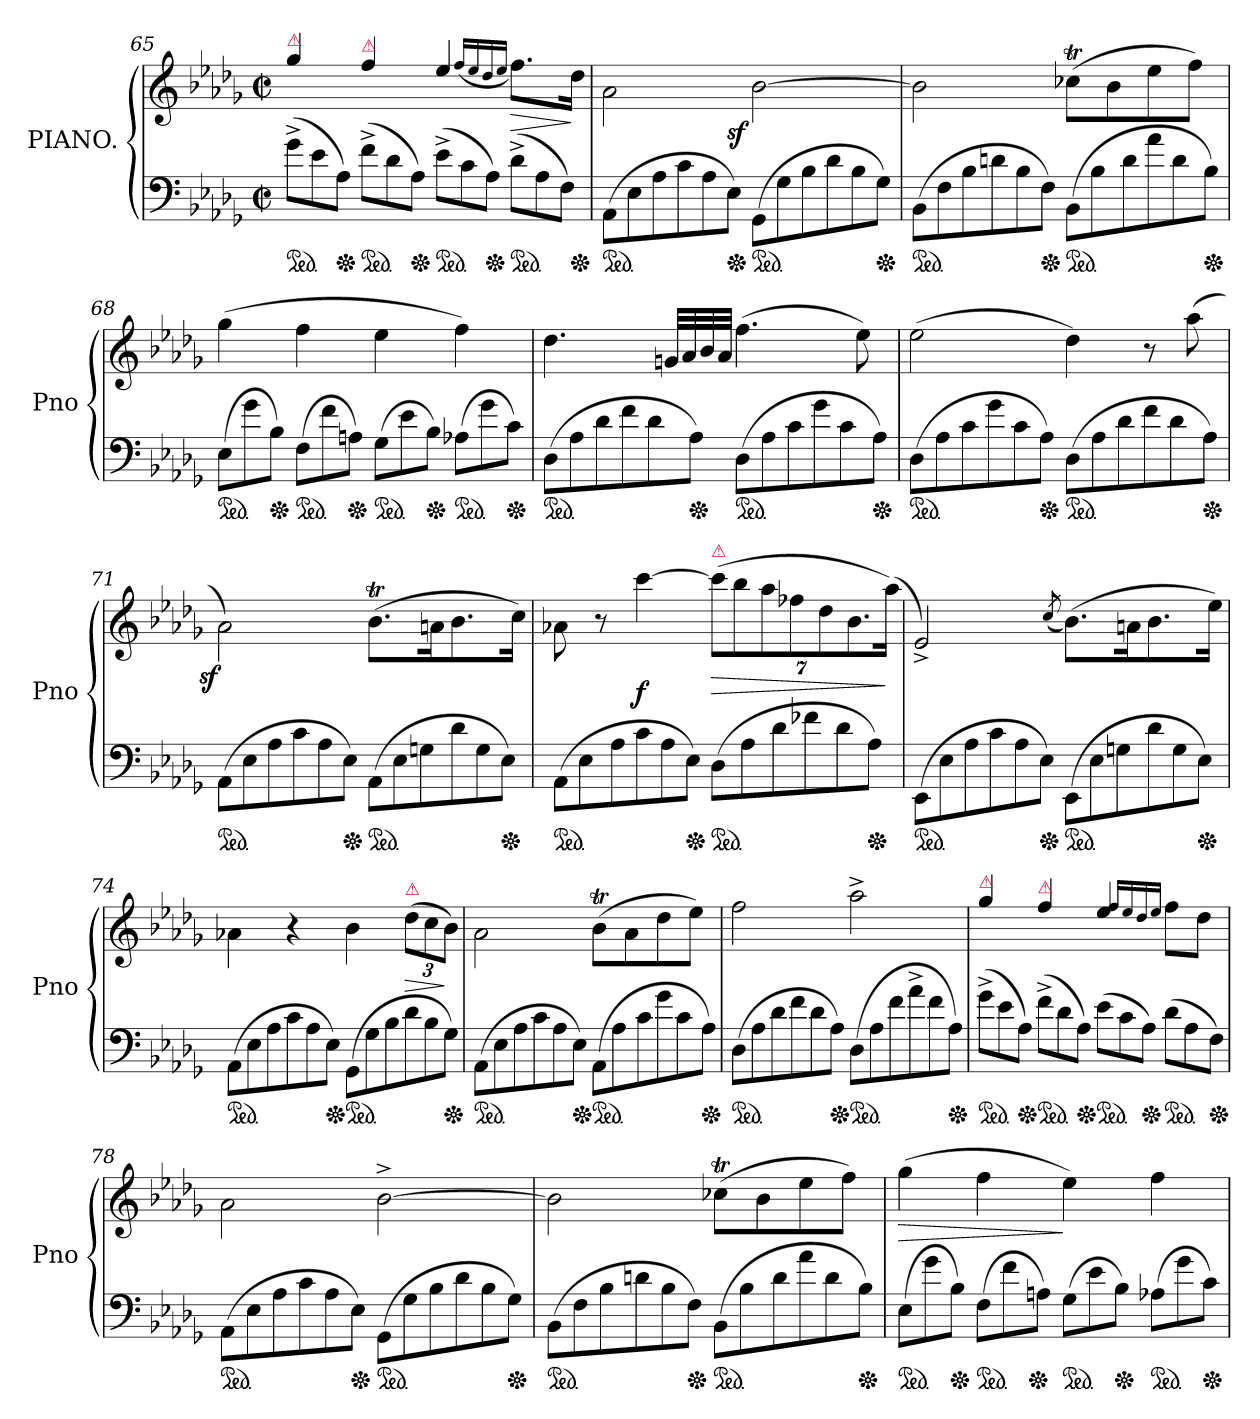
**kern	**kern	**dynam
*part1	*part1	*part1
*staff2	*staff1	*staff1/2
*I"PIANO.	*	*
*I'Pno	*	*
*clefF4	*clefG2	*
*k[b-e-a-d-g-]	*k[b-e-a-d-g-]	*
*M2/2	*M2/2	*
*met(c|)	*met(c|)	*
*Xtuplet	*	*
=65	=65	=65
!	!LO:TX:a:color=crimson:t=⚠	!
*ped	*	*
(>12g-^>\L	4gg-/	.
12e-\	.	.
*Xped	*	*
12A-J)	.	.
!	!LO:TX:a:color=crimson:t=⚠	!
*ped	*	*
(>12f^>\L	4ff/	.
12d-\	.	.
*Xped	*	*
12A-J)	.	.
*ped	*	*
(>12e-^>L	4ee-/	.
12c	.	.
*Xped	*	*
12A-J)	.	.
.	(<16qqff/LL	.
.	16qqee-	.
.	16qqdd-	.
.	16qqee-JJ	.
*ped	*	*
(>12d-^>L	8.ff\L)	>
12A-	.	.
12FJ)	.	.
*Xped	*	*
.	16dd-Jk	]
=66	=66	=66
*	*^	*
*ped	*	*	*
(>12AA-L	2a-\	3ryy	.
12E-	.	.	.
12A-	.	.	.
12c	.	.	.
12A-	.	12ryy	.
*Xped	*	*	*
12E-J)	.	3..ryy	sf
*ped	*	*	*
(>12GG-L	[2b-\	.	.
12G-	.	.	.
12B-	.	.	.
12d-	.	.	.
12B-	.	.	.
*Xped	*	*	*
12G-J)	.	.	.
*	*v	*v	*
=67	=67	=67
*ped	*	*
(>12BB-L	2b-\]	.
12F	.	.
12B-	.	.
12dn	.	.
12B-	.	.
*Xped	*	*
12FJ)	.	.
*ped	*	*
(>12BB-L	(>8cc-XTL	.
12B-	.	.
.	8b-	.
12d	.	.
12a-	8ee-	.
12d	.	.
.	8ffJ)	.
*Xped	*	*
12B-J)	.	.
=68	=68	=68
*ped	*	*
(>12E-L	(>4gg-	.
12g-	.	.
*Xped	*	*
12B-J)	.	.
*ped	*	*
(>12FL	4ff	.
12f	.	.
*Xped	*	*
12AnJ)	.	.
*ped	*	*
(>12G-L	4ee-	.
12e-	.	.
*Xped	*	*
12B-J)	.	.
*ped	*	*
(>12A-XL	4ff)	.
12g-	.	.
*Xped	*	*
12cJ)	.	.
=69	=69	=69
*ped	*	*
(>12D-L	4.dd-	.
12A-	.	.
12d-	.	.
12f	.	.
12d-	.	.
.	32gnLLL	.
.	32a-	.
*Xped	*	*
12A-J)	.	.
.	32b-	.
.	32a-JJJ	.
*ped	*	*
(>12D-L	(>4.ff	.
12A-	.	.
12c	.	.
12g-	.	.
12c	.	.
.	8ee-)	.
*Xped	*	*
12A-J)	.	.
=70	=70	=70
*ped	*	*
(>12D-L	(>2ee-	.
12A-	.	.
12c	.	.
12g-	.	.
12c	.	.
*Xped	*	*
12A-J)	.	.
*ped	*	*
(>12D-L	4dd-)	.
12A-	.	.
12d-	.	.
12f	8r	.
12d-	.	.
.	(>8aa-\	.
*Xped	*	*
12A-J)	.	.
=71	=71	=71
!	!	!LO:DY:rj
*ped	*	*
(>12AA-L	2a-\)	sf
12E-	.	.
12A-	.	.
12c	.	.
12A-	.	.
*Xped	*	*
12E-J)	.	.
*ped	*	*
(>12AA-L	(>8.b-TL	.
12E-	.	.
12Gn	.	.
.	16anK	.
12d-	8.b-	.
12G	.	.
*Xped	*	*
12E-J)	.	.
.	16ccJk)	.
=72	=72	=72
*ped	*	*
(>12AA-L	8a-X\	.
12E-	.	.
.	8r	.
12A-	.	.
12c	[4ccc	f
12A-	.	.
*Xped	*	*
12E-J)	.	.
!	!LO:TX:a:color=crimson:t=⚠	!
*ped	*	*
(>12D-L	(>14cccL]	>
.	14bb-	.
12A-	.	.
.	14aa-	.
12d-	.	.
.	14ff-X	.
12f-X	.	.
.	14dd-	.
12d-	.	.
.	14.b-	.
*Xped	*	*
12A-J)	.	.
.	(>28aa-Jk)	]
=73	=73	=73
*ped	*	*
(>12EE-L	2e-^/)	.
12E-	.	.
12A-	.	.
12c	.	.
12A-	.	.
*Xped	*	*
12E-J)	.	.
.	(<8qcc/	.
*ped	*	*
(>12EE-L	(>8.b-L)	.
12E-	.	.
12Gn	.	.
.	16anK	.
12d-	8.b-	.
12G	.	.
*Xped	*	*
12E-J)	.	.
.	16ee-Jk)	.
=74	=74	=74
*ped	*	*
(>12AA-L	4a-X\	.
12E-	.	.
12A-	.	.
12c	4r	.
12A-	.	.
*Xped	*	*
12E-J)	.	.
*ped	*	*
(>12GG-L	4b-	.
12G-	.	.
12B-	.	.
!	!LO:TX:a:color=crimson:t=⚠	!
12d-	(>12dd-L	>
12B-	12cc	.
*Xped	*	*
12G-J)	12b-J)	]
=75	=75	=75
*ped	*	*
(>12AA-L	2a-\	.
12E-	.	.
12A-	.	.
12c	.	.
12A-	.	.
*Xped	*	*
12E-J)	.	.
*ped	*	*
(>12AA-L	(>8b-T\L	.
12A-	.	.
.	8a-	.
12c	.	.
12g-	8dd-	.
12c	.	.
.	8ee-J)	.
*Xped	*	*
12A-J)	.	.
=76	=76	=76
*ped	*	*
(>12D-L	2ff\	.
12A-	.	.
12d-	.	.
12f	.	.
12d-	.	.
*Xped	*	*
12A-J)	.	.
*ped	*	*
(>12D-L	2aa-^>\	.
12A-	.	.
12f\	.	.
12a-^<\	.	.
12f\	.	.
*Xped	*	*
12A-J)	.	.
=77	=77	=77
!	!LO:TX:a:color=crimson:t=⚠	!
*ped	*	*
(>12g-^>\L	4gg-/	.
12e-\	.	.
*Xped	*	*
12A-J)	.	.
!	!LO:TX:a:color=crimson:t=⚠	!
*ped	*	*
(>12f^>\L	4ff/	.
12d-\	.	.
*Xped	*	*
12A-J)	.	.
*ped	*	*
(>12e-L	4ee-/	.
12c	.	.
*Xped	*	*
12A-J)	.	.
.	16qqff/LL	.
.	16qqee-	.
.	16qqdd-	.
.	16qqee-JJ	.
*ped	*	*
(>12d-L	8ff\L	.
12A-	.	.
.	8dd-J	.
*Xped	*	*
12FJ)	.	.
=78	=78	=78
*ped	*	*
(>12AA-L	2a-\	.
12E-	.	.
12A-	.	.
12c	.	.
12A-	.	.
*Xped	*	*
12E-J)	.	.
*ped	*	*
(>12GG-L	[2b-^>\	.
12G-	.	.
12B-	.	.
12d-	.	.
12B-	.	.
*Xped	*	*
12G-J)	.	.
=79	=79	=79
*ped	*	*
(>12BB-L	2b-\]	.
12F	.	.
12B-	.	.
12dn	.	.
12B-	.	.
*Xped	*	*
12FJ)	.	.
*ped	*	*
(>12BB-L	(>8cc-XTL	.
12B-	.	.
.	8b-	.
12d	.	.
12a-	8ee-	.
12d	.	.
.	8ffJ)	.
*Xped	*	*
12B-J)	.	.
=80	=80	=80
*ped	*	*
(>12E-L	(>4gg-	>
12g-	.	.
*Xped	*	*
12B-J)	.	.
*ped	*	*
(>12FL	4ff	.
12f	.	.
*Xped	*	*
12AnJ)	.	.
*ped	*	*
(>12G-L	4ee-)	]
12e-	.	.
*Xped	*	*
12B-J)	.	.
*ped	*	*
(>12A-XL	4ff	.
12g-	.	.
*Xped	*	*
12cJ)	.	.
=	=	=
*-	*-	*-
